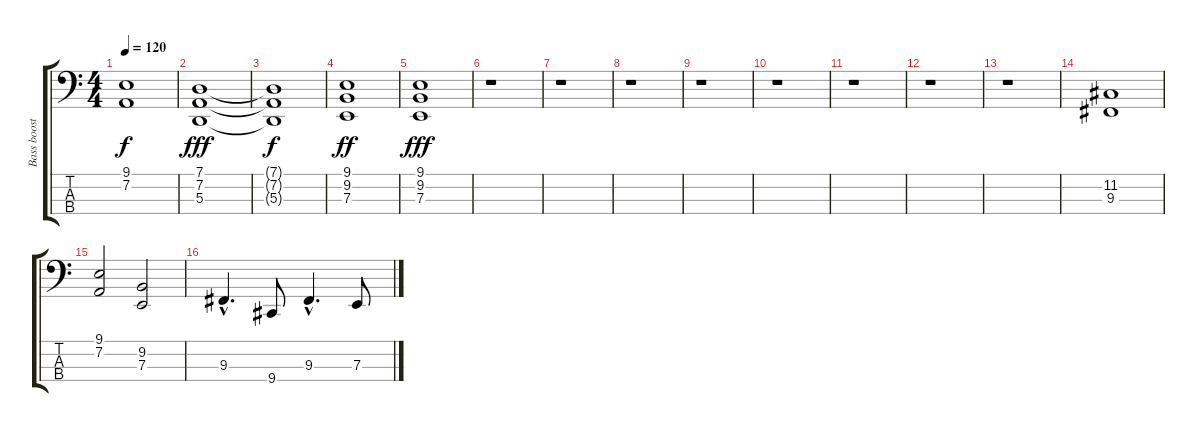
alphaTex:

\track ("Bass booster( lead synth)" "Bass boost") {instrument lead8bassandlead}
\staff {score tabs}
\tuning (G2 D2 A1 E1) {hide}
\ts (4 4)
\tempo 120
\clef f4
\ks c
(9.1{t} 7.2{t}).1{dy f} |
(7.1 7.2 5.3).1{dy fff} |
(7.1{t} 7.2{t} 5.3{t}).1{dy f} |
(9.1 9.2 7.3).1{dy ff} |
(9.1 9.2 7.3).1{dy fff} |
r.1 |
r.1 |
r.1 |
r.1 |
r.1 |
r.1 |
r.1 |
r.1 |
(11.2 9.3).1 |
(9.1 7.2).2 (9.2 7.3).2 |
9.3{hac}.4{d} 9.4.8 9.3{hac}.4{d} 7.3.8
